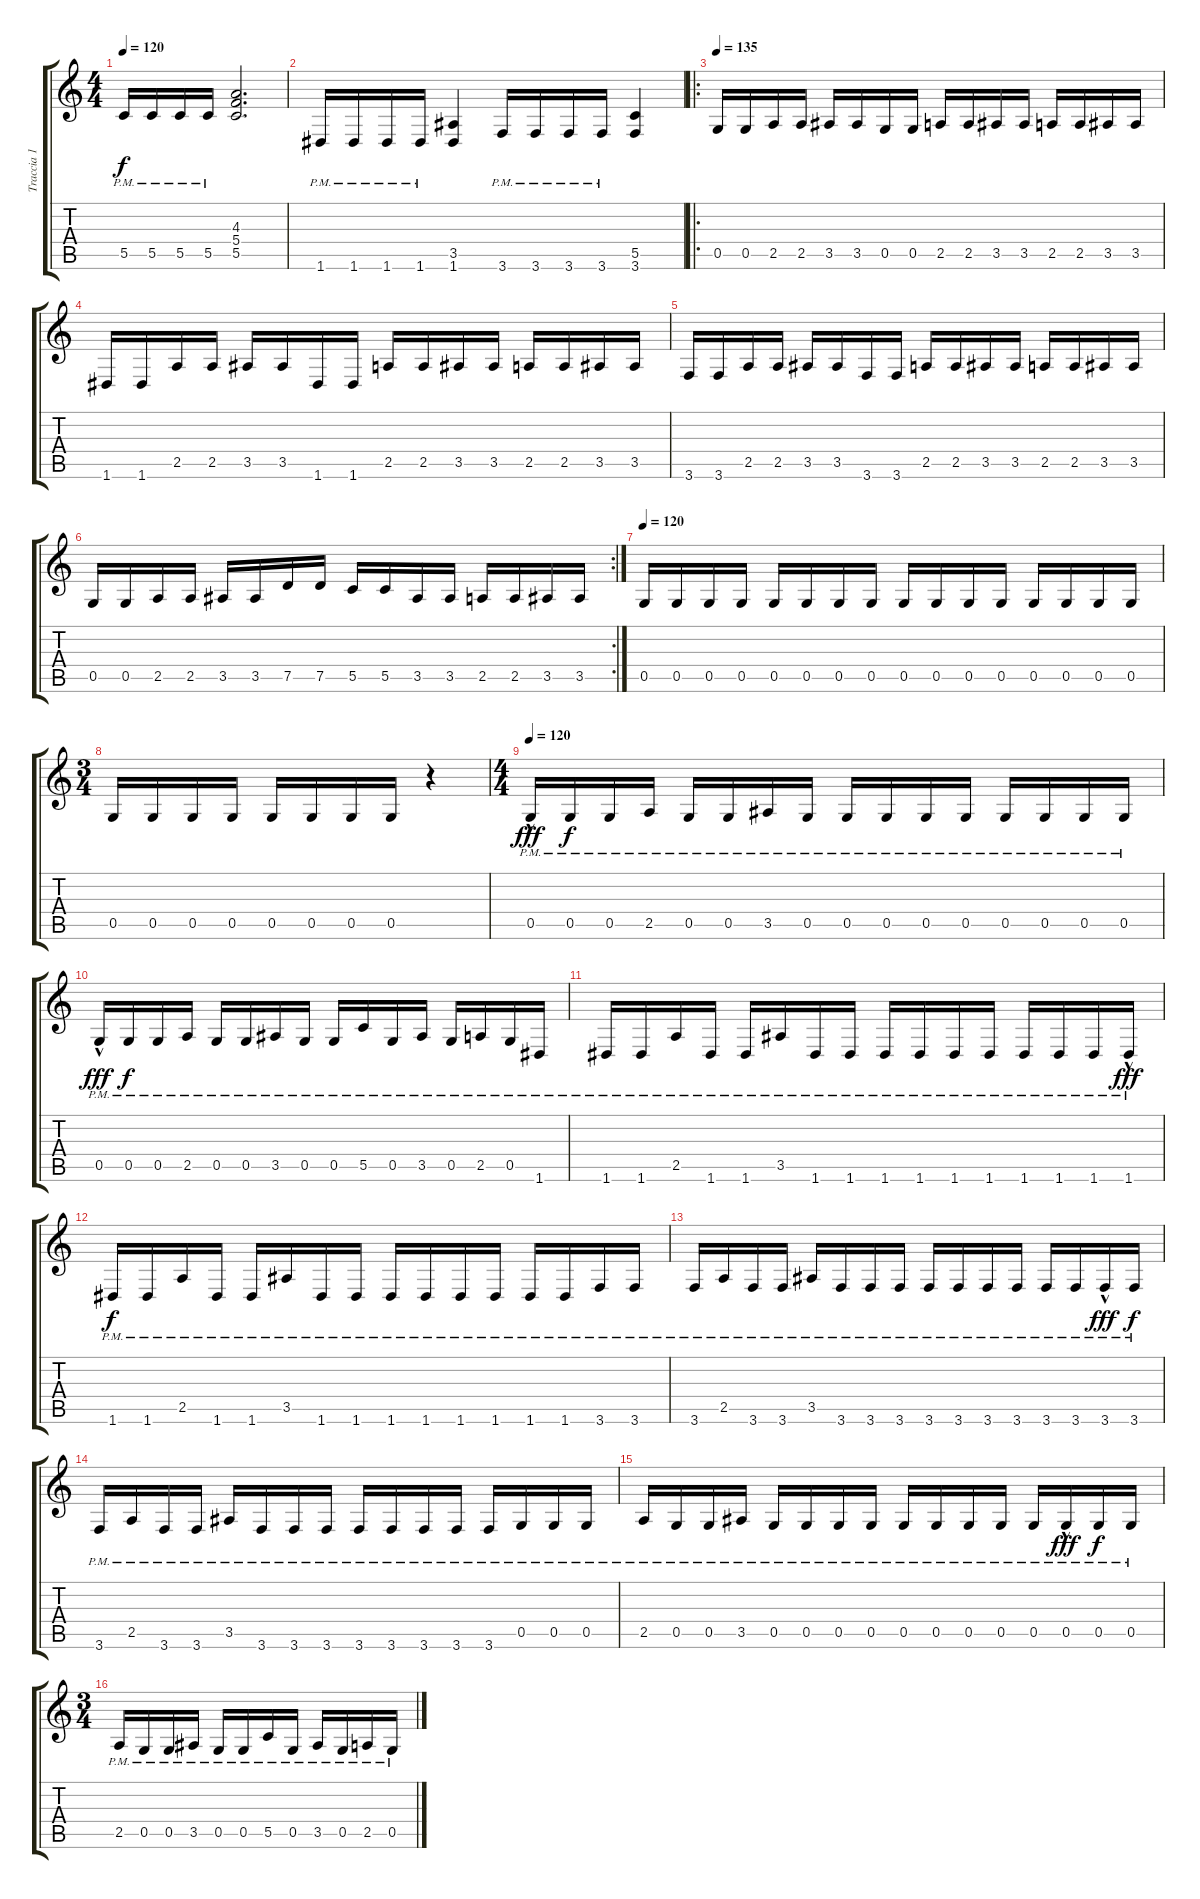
\track ("Traccia 1" "Traccia 1") {instrument distortionguitar}
\staff {score tabs}
\tuning (D4 A3 F3 C3 G2 D2) {hide}
\ts (4 4)
\tempo 120
\clef g2
\ks c
5.5{pm}.16{dy f} 5.5{pm}.16 5.5{pm}.16 5.5{pm}.16 (4.3 5.4 5.5).2{d} |
1.6{pm}.16 1.6{pm}.16 1.6{pm}.16 1.6{pm}.16 (3.5 1.6).4 3.6{pm}.16 3.6{pm}.16 3.6{pm}.16 3.6{pm}.16 (5.5 3.6).4 |
\ro
\tempo 135
0.5.16 0.5.16 2.5.16 2.5.16 3.5.16 3.5.16 0.5.16 0.5.16 2.5.16 2.5.16 3.5.16 3.5.16 2.5.16 2.5.16 3.5.16 3.5.16 |
1.6.16 1.6.16 2.5.16 2.5.16 3.5.16 3.5.16 1.6.16 1.6.16 2.5.16 2.5.16 3.5.16 3.5.16 2.5.16 2.5.16 3.5.16 3.5.16 |
3.6.16 3.6.16 2.5.16 2.5.16 3.5.16 3.5.16 3.6.16 3.6.16 2.5.16 2.5.16 3.5.16 3.5.16 2.5.16 2.5.16 3.5.16 3.5.16 |
\rc 2
0.5.16 0.5.16 2.5.16 2.5.16 3.5.16 3.5.16 7.5.16 7.5.16 5.5.16 5.5.16 3.5.16 3.5.16 2.5.16 2.5.16 3.5.16 3.5.16 |
\tempo 120
0.5.16 0.5.16 0.5.16 0.5.16 0.5.16 0.5.16 0.5.16 0.5.16 0.5.16 0.5.16 0.5.16 0.5.16 0.5.16 0.5.16 0.5.16 0.5.16 |
\ts (3 4)
0.5.16 0.5.16 0.5.16 0.5.16 0.5.16 0.5.16 0.5.16 0.5.16 r.4 |
\ts (4 4)
\tempo 120
0.5{hac pm}.16{dy fff} 0.5{pm}.16{dy f} 0.5{pm}.16 2.5{pm}.16 0.5{pm}.16 0.5{pm}.16 3.5{pm}.16 0.5{pm}.16 0.5{pm}.16 0.5{pm}.16 0.5{pm}.16 0.5{pm}.16 0.5{pm}.16 0.5{pm}.16 0.5{pm}.16 0.5{pm}.16 |
0.5{hac pm}.16{dy fff} 0.5{pm}.16{dy f} 0.5{pm}.16 2.5{pm}.16 0.5{pm}.16 0.5{pm}.16 3.5{pm}.16 0.5{pm}.16 0.5{pm}.16 5.5{pm}.16 0.5{pm}.16 3.5{pm}.16 0.5{pm}.16 2.5{pm}.16 0.5{pm}.16 1.6{pm}.16 |
1.6{pm}.16 1.6{pm}.16 2.5{pm}.16 1.6{pm}.16 1.6{pm}.16 3.5{pm}.16 1.6{pm}.16 1.6{pm}.16 1.6{pm}.16 1.6{pm}.16 1.6{pm}.16 1.6{pm}.16 1.6{pm}.16 1.6{pm}.16 1.6{pm}.16 1.6{hac pm}.16{dy fff} |
1.6{pm}.16{dy f} 1.6{pm}.16 2.5{pm}.16 1.6{pm}.16 1.6{pm}.16 3.5{pm}.16 1.6{pm}.16 1.6{pm}.16 1.6{pm}.16 1.6{pm}.16 1.6{pm}.16 1.6{pm}.16 1.6{pm}.16 1.6{pm}.16 3.6{pm}.16 3.6{pm}.16 |
3.6{pm}.16 2.5{pm}.16 3.6{pm}.16 3.6{pm}.16 3.5{pm}.16 3.6{pm}.16 3.6{pm}.16 3.6{pm}.16 3.6{pm}.16 3.6{pm}.16 3.6{pm}.16 3.6{pm}.16 3.6{pm}.16 3.6{pm}.16 3.6{hac pm}.16{dy fff} 3.6{pm}.16{dy f} |
3.6{pm}.16 2.5{pm}.16 3.6{pm}.16 3.6{pm}.16 3.5{pm}.16 3.6{pm}.16 3.6{pm}.16 3.6{pm}.16 3.6{pm}.16 3.6{pm}.16 3.6{pm}.16 3.6{pm}.16 3.6{pm}.16 0.5{pm}.16 0.5{pm}.16 0.5{pm}.16 |
2.5{pm}.16 0.5{pm}.16 0.5{pm}.16 3.5{pm}.16 0.5{pm}.16 0.5{pm}.16 0.5{pm}.16 0.5{pm}.16 0.5{pm}.16 0.5{pm}.16 0.5{pm}.16 0.5{pm}.16 0.5{pm}.16 0.5{hac pm}.16{dy fff} 0.5{pm}.16{dy f} 0.5{pm}.16 |
\ts (3 4)
2.5{pm}.16 0.5{pm}.16 0.5{pm}.16 3.5{pm}.16 0.5{pm}.16 0.5{pm}.16 5.5{pm}.16 0.5{pm}.16 3.5{pm}.16 0.5{pm}.16 2.5{pm}.16 0.5{pm}.16
